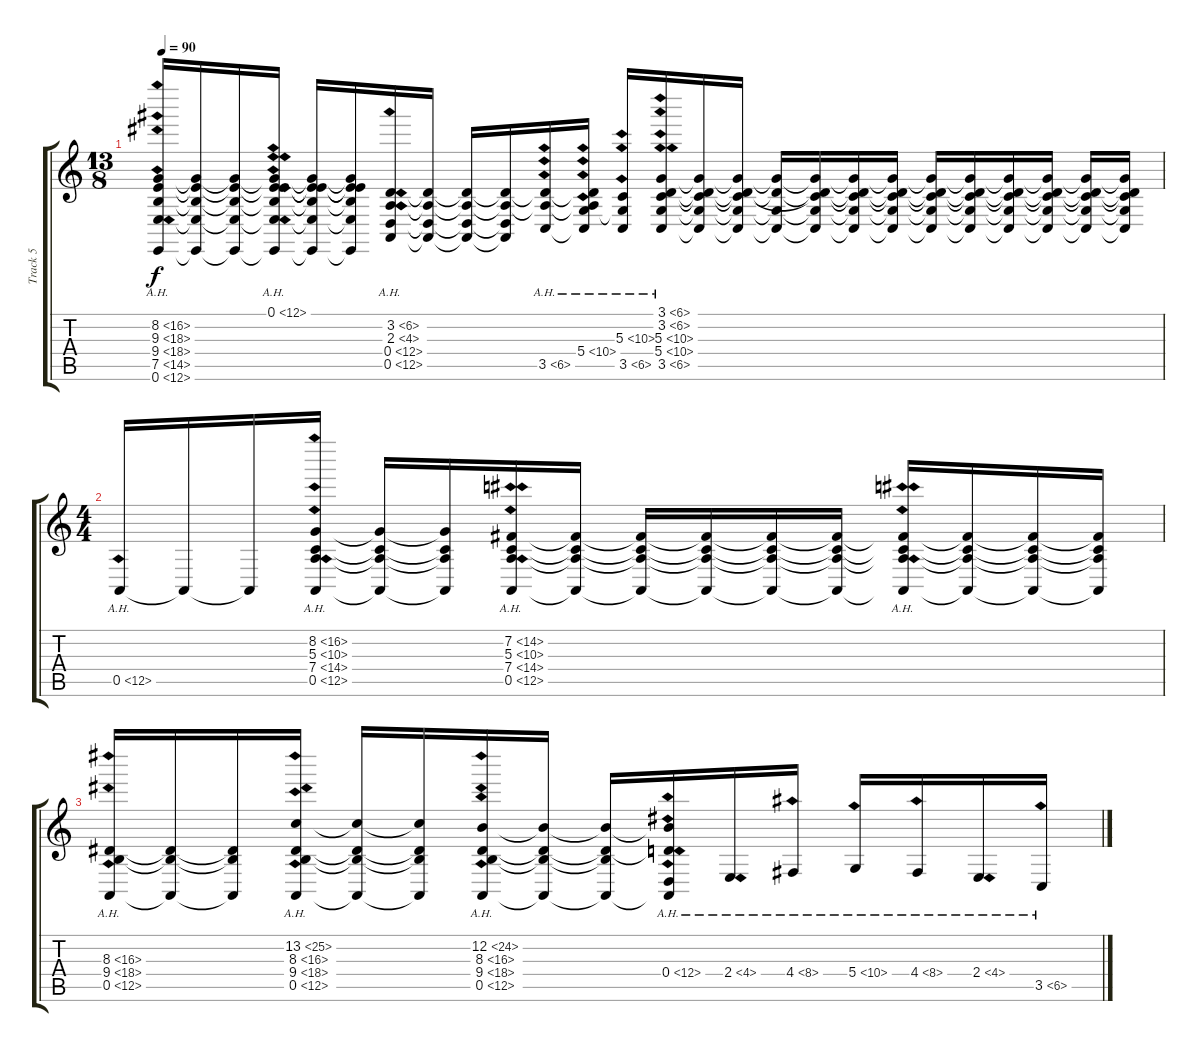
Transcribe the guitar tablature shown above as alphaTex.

\track ("Track 5" "Track 5") {instrument stringensemble1}
\staff {score tabs}
\tuning (E4 B3 G3 D3 A2 E2) {hide}
\ts (13 8)
\tempo 90
\clef g2
\ks c
(8.2{ah 8} 9.3{ah 9} 9.4{ah 9} 7.5{ah 7} 0.6{ah 12}).16{dy f instrument stringensemble1} (8.2{t} 9.3{t} 9.4{t} 7.5{t} 0.6{t}).16 (8.2{t} 9.3{t} 9.4{t} 7.5{t} 0.6{t}).16 (0.1{ah 12} 8.2{ah 12 t} 9.3{ah 12 t} 9.4{ah 12 t} 7.5{ah 12 t} 0.6{ah 12 t}).16 (0.1{t} 8.2{t} 9.3{t} 9.4{t} 7.5{t} 0.6{t}).16 (0.1{t} 8.2{t} 9.3{t} 9.4{t} 7.5{t} 0.6{t}).16 (3.2{ah 3} 2.3{ah 2} 0.4{ah 12} 0.5{ah 12}).16 (3.2{t} 2.3{t} 0.4{t} 0.5{t}).16 (3.2{t} 2.3{t} 0.4{t} 0.5{t}).16 (3.2{t} 2.3{t} 0.4{t} 0.5{t}).16 (3.2{ah 12 t} 2.3{ah 12 t} 3.5{ah 3}).16 (3.2{ah 12 t} 2.3{ah 12 t} 5.4{ah 5} 3.5{ah 12 t}).16 (5.3{ah 5} 5.4{ah 12 t} 3.5{ah 3}).16 (3.1{ah 3} 3.2{ah 3} 5.3{ah 5} 5.4{ah 5} 3.5{ah 3}).16 (3.1{t} 3.2{t} 5.3{t} 5.4{t} 3.5{t}).16 (3.1{t} 3.2{t} 5.3{t} 5.4{t} 3.5{t}).16 (3.1{t} 3.2{t} 5.4{t} 3.5{t}).16 (3.1{t} 3.2{t} 5.3{t} 5.4{t} 3.5{t}).16 (3.1{t} 3.2{t} 5.3{t} 5.4{t} 3.5{t}).16 (3.1{t} 3.2{t} 5.3{t} 5.4{t} 3.5{t}).16 (3.1{t} 3.2{t} 5.3{t} 5.4{t} 3.5{t}).16 (3.1{t} 3.2{t} 5.3{t} 5.4{t} 3.5{t}).16 (3.1{t} 3.2{t} 5.3{t} 5.4{t} 3.5{t}).16 (3.1{t} 3.2{t} 5.3{t} 5.4{t} 3.5{t}).16 (3.1{t} 3.2{t} 5.3{t} 5.4{t} 3.5{t}).16 (3.1{t} 3.2{t} 5.3{t} 5.4{t} 3.5{t}).16 |
\ts (4 4)
0.5{ah 12}.16 0.5{t}.16 0.5{t}.16 (8.2{ah 8} 5.3{ah 5} 7.4{ah 7} 0.5{ah 12}).16 (8.2{t} 5.3{t} 7.4{t} 0.5{t}).16 (8.2{t} 5.3{t} 7.4{t} 0.5{t}).16 (7.2{ah 7} 5.3{ah 5} 7.4{ah 7} 0.5{ah 12}).16 (7.2{t} 5.3{t} 7.4{t} 0.5{t}).16 (7.2{t} 5.3{t} 7.4{t} 0.5{t}).16 (7.2{t} 5.3{t} 7.4{t} 0.5{t}).16 (7.2{t} 5.3{t} 7.4{t} 0.5{t}).16 (7.2{t} 5.3{t} 7.4{t} 0.5{t}).16 (7.2{ah 7 t} 5.3{ah 5 t} 7.4{ah 7 t} 0.5{ah 12 t}).16 (7.2{t} 5.3{t} 7.4{t} 0.5{t}).16 (7.2{t} 5.3{t} 7.4{t} 0.5{t}).16 (7.2{t} 5.3{t} 7.4{t} 0.5{t}).16 |
(8.3{ah 8} 9.4{ah 9} 0.5{ah 12}).16 (8.3{t} 9.4{t} 0.5{t}).16 (8.3{t} 9.4{t} 0.5{t}).16 (13.2{ah 12} 8.3{ah 8} 9.4{ah 9} 0.5{ah 12}).16 (13.2{t} 8.3{t} 9.4{t} 0.5{t}).16 (13.2{t} 8.3{t} 9.4{t} 0.5{t}).16 (12.2{ah 12} 8.3{ah 8} 9.4{ah 9} 0.5{ah 12}).16 (12.2{t} 8.3{t} 9.4{t} 0.5{t}).16 (12.2{t} 8.3{t} 9.4{t} 0.5{t}).16 (12.2{ah 12 t} 8.3{ah 12 t} 0.4{ah 12} 0.5{ah 12 t}).16 2.4{ah 2}.16 4.4{ah 4}.16 5.4{ah 5}.16 4.4{ah 4}.16 2.4{ah 2}.16 3.5{ah 3}.16
